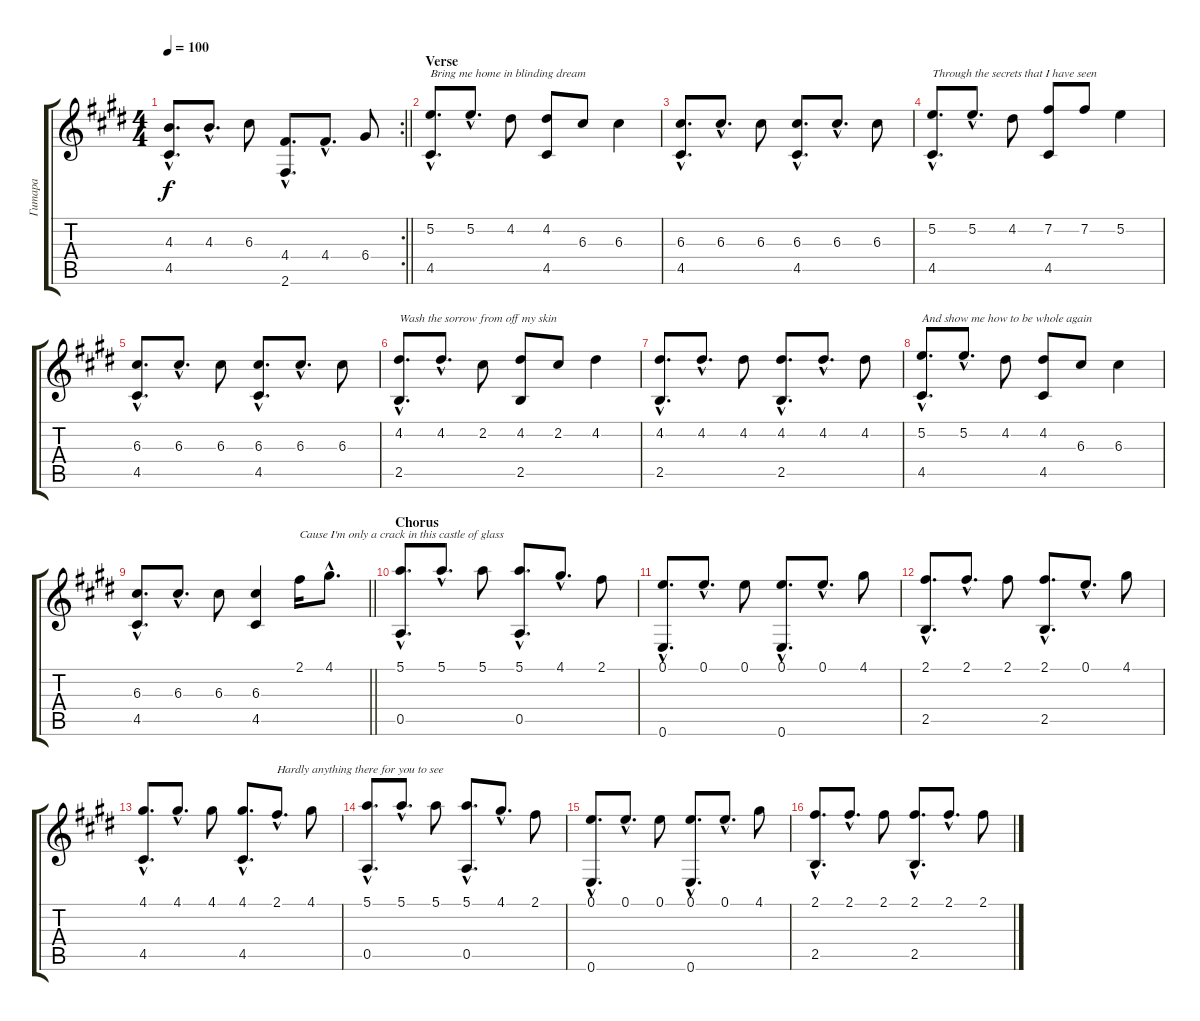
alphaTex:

\track ("Гитара" "Гитара") {instrument acousticguitarsteel}
\staff {score tabs}
\tuning (E4 B3 G3 D3 A2 E2) {hide}
\rc 2
\ts (4 4)
\tempo 100
\clef g2
\barLineRight lightlight
\ks c#minor
(4.3{hac} 4.5{hac}).8{d dy f} 4.3{hac}.8{d} 6.3.8 (4.4{hac} 2.6{hac}).8{d} 4.4{hac}.8{d} 6.4.8 |
\section ("" "Verse")
(5.2{hac} 4.5{hac}).8{d txt "Bring me home in blinding dream"} 5.2{hac}.8{d} 4.2.8 (4.2 4.5).8 6.3.8 6.3.4 |
(6.3{hac} 4.5{hac}).8{d} 6.3{hac}.8{d} 6.3.8 (6.3{hac} 4.5{hac}).8{d} 6.3{hac}.8{d} 6.3.8 |
(5.2{hac} 4.5{hac}).8{d txt "Through the secrets that I have seen"} 5.2{hac}.8{d} 4.2.8 (7.2 4.5).8 7.2.8 5.2.4 |
(6.3{hac} 4.5{hac}).8{d} 6.3{hac}.8{d} 6.3.8 (6.3{hac} 4.5{hac}).8{d} 6.3{hac}.8{d} 6.3.8 |
(4.2{hac} 2.5{hac}).8{d txt "Wash the sorrow from off my skin"} 4.2{hac}.8{d} 2.2.8 (4.2 2.5).8 2.2.8 4.2.4 |
(4.2{hac} 2.5{hac}).8{d} 4.2{hac}.8{d} 4.2.8 (4.2{hac} 2.5{hac}).8{d} 4.2{hac}.8{d} 4.2.8 |
(5.2{hac} 4.5{hac}).8{d txt "And show me how to be whole again"} 5.2{hac}.8{d} 4.2.8 (4.2 4.5).8 6.3.8 6.3.4 |
\barLineRight lightlight
(6.3{hac} 4.5{hac}).8{d} 6.3{hac}.8{d} 6.3.8 (6.3 4.5).4 2.1.16{txt "Cause I'm only a crack in this castle of glass "} 4.1{hac}.8{d} |
\section ("" "Chorus")
(5.1{hac} 0.5{hac}).8{d} 5.1{hac}.8{d} 5.1.8 (5.1{hac} 0.5{hac}).8{d} 4.1{hac}.8{d} 2.1.8 |
(0.1{hac} 0.6{hac}).8{d} 0.1{hac}.8{d} 0.1.8 (0.1{hac} 0.6{hac}).8{d} 0.1{hac}.8{d} 4.1.8 |
(2.1{hac} 2.5{hac}).8{d} 2.1{hac}.8{d} 2.1.8 (2.1{hac} 2.5{hac}).8{d} 0.1{hac}.8{d} 4.1.8 |
(4.1{hac} 4.5{hac}).8{d} 4.1{hac}.8{d} 4.1.8 (4.1{hac} 4.5{hac}).8{d} 2.1{hac}.8{d txt "Hardly anything there for you to see"} 4.1.8 |
(5.1{hac} 0.5{hac}).8{d} 5.1{hac}.8{d} 5.1.8 (5.1{hac} 0.5{hac}).8{d} 4.1{hac}.8{d} 2.1.8 |
(0.1{hac} 0.6{hac}).8{d} 0.1{hac}.8{d} 0.1.8 (0.1{hac} 0.6{hac}).8{d} 0.1{hac}.8{d} 4.1.8 |
(2.1{hac} 2.5{hac}).8{d} 2.1{hac}.8{d} 2.1.8 (2.1{hac} 2.5{hac}).8{d} 2.1{hac}.8{d} 2.1.8
